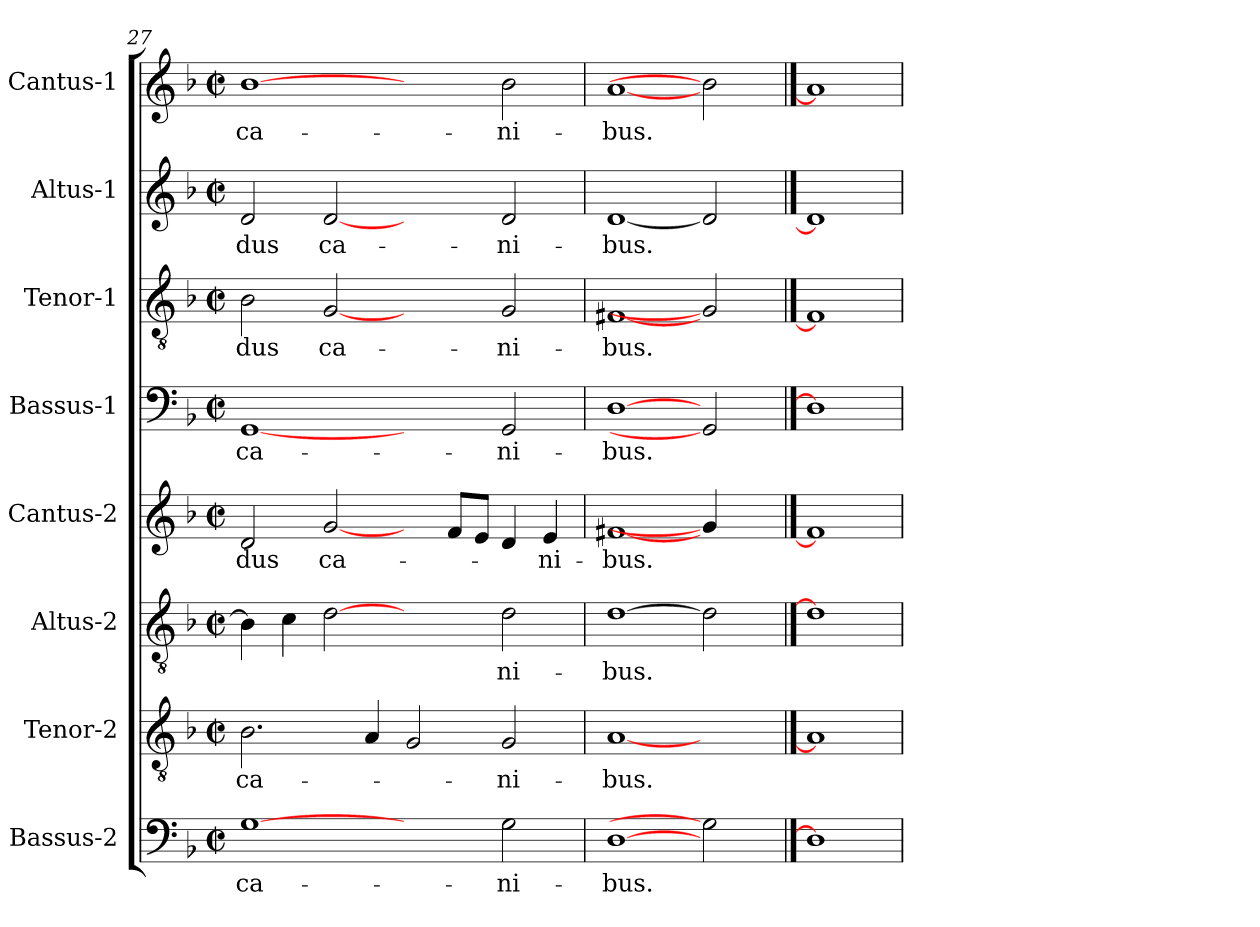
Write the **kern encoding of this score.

**kern	**text	**kern	**text	**kern	**text	**kern	**text	**kern	**text	**kern	**text	**kern	**text	**kern	**text
*part8	*part8	*part7	*part7	*part6	*part6	*part5	*part5	*part4	*part4	*part3	*part3	*part2	*part2	*part1	*part1
*staff8	*staff8	*staff7	*staff7	*staff6	*staff6	*staff5	*staff5	*staff4	*staff4	*staff3	*staff3	*staff2	*staff2	*staff1	*staff1
*I"Bassus-2	*	*I"Tenor-2	*	*I"Altus-2	*	*I"Cantus-2	*	*I"Bassus-1	*	*I"Tenor-1	*	*I"Altus-1	*	*I"Cantus-1	*
*I'B2	*	*I'T2	*	*I'A2	*	*I'C2	*	*I'B1	*	*I'T1	*	*I'A1	*	*I'C1	*
*clefF4	*	*clefGv2	*	*clefGv2	*	*clefG2	*	*clefF4	*	*clefGv2	*	*clefG2	*	*clefG2	*
*k[b-]	*	*k[b-]	*	*k[b-]	*	*k[b-]	*	*k[b-]	*	*k[b-]	*	*k[b-]	*	*k[b-]	*
*F:	*	*F:	*	*F:	*	*F:	*	*F:	*	*F:	*	*F:	*	*F:	*
*M2/2	*	*M2/2	*	*M2/2	*	*M2/2	*	*M2/2	*	*M2/2	*	*M2/2	*	*M2/2	*
*met(c|)	*	*met(c|)	*	*met(c|)	*	*met(c|)	*	*met(c|)	*	*met(c|)	*	*met(c|)	*	*met(c|)	*
=27	=27	=27	=27	=27	=27	=27	=27	=27	=27	=27	=27	=27	=27	=27	=27
!	!LO:LY:b	!	!LO:LY:b	!	!	!	!LO:LY:b	!	!LO:LY:b	!	!LO:LY:b	!	!LO:LY:b	!	!LO:LY:b
[1G	ca-	2.B-\	ca-	4B-\]	.	2d/	-dus	[1GG	ca-	2B-\	-dus	2d/	-dus	[1b-	ca-
.	.	.	.	4c\	.	.	.	.	.	.	.	.	.	.	.
!	!	!	!	!	!	!	!LO:LY:b	!	!	!	!LO:LY:b	!	!LO:LY:b	!	!
.	.	.	.	[2d	.	[2g/	ca-	.	.	[2G	ca-	[2d	ca-	.	.
.	.	4A/	.	.	.	.	.	.	.	.	.	.	.	.	.
2ryy	.	2G/	.	2ryy	.	4ryy	.	2ryy	.	2ryy	.	2ryy	.	2ryy	.
.	.	.	.	.	.	8f/L	.	.	.	.	.	.	.	.	.
.	.	.	.	.	.	8e/J	.	.	.	.	.	.	.	.	.
!	!LO:LY:b	!	!LO:LY:b	!	!LO:LY:b	!	!	!	!LO:LY:b	!	!LO:LY:b	!	!LO:LY:b	!	!LO:LY:b
2G\	-ni-	2G/	-ni-	2d\	-ni-	4d/	.	2GG/	-ni-	2G/	-ni-	2d/	-ni-	2b-\	-ni-
!	!	!	!	!	!	!	!LO:LY:b	!	!	!	!	!	!	!	!
.	.	.	.	.	.	4e/	-ni-	.	.	.	.	.	.	.	.
=28	=28	=28	=28	=28	=28	=28	=28	=28	=28	=28	=28	=28	=28	=28	=28
!	!LO:LY:b	!	!LO:LY:b	!	!LO:LY:b	!	!LO:LY:b	!	!LO:LY:b	!	!LO:LY:b	!	!LO:LY:b	!	!LO:LY:b
[1D	-bus.	[1A	-bus.	[1d	-bus.	[1f#X	-bus.	[1D	-bus.	[1F#X	-bus.	[1d	-bus.	[1a	-bus.
2G]	.	2ryy	.	2d]	.	4g/]	.	2GG]	.	2G]	.	2d]	.	2b-]	.
.	.	.	.	.	.	4ryy	.	.	.	.	.	.	.	.	.
==29	==29	==29	==29	==29	==29	==29	==29	==29	==29	==29	==29	==29	==29	==29	==29
1D]	.	1A]	.	1d]	.	1f#]	.	1D]	.	1F#]	.	1d]	.	1a]	.
=	=	=	=	=	=	=	=	=	=	=	=	=	=	=	=
*-	*-	*-	*-	*-	*-	*-	*-	*-	*-	*-	*-	*-	*-	*-	*-
